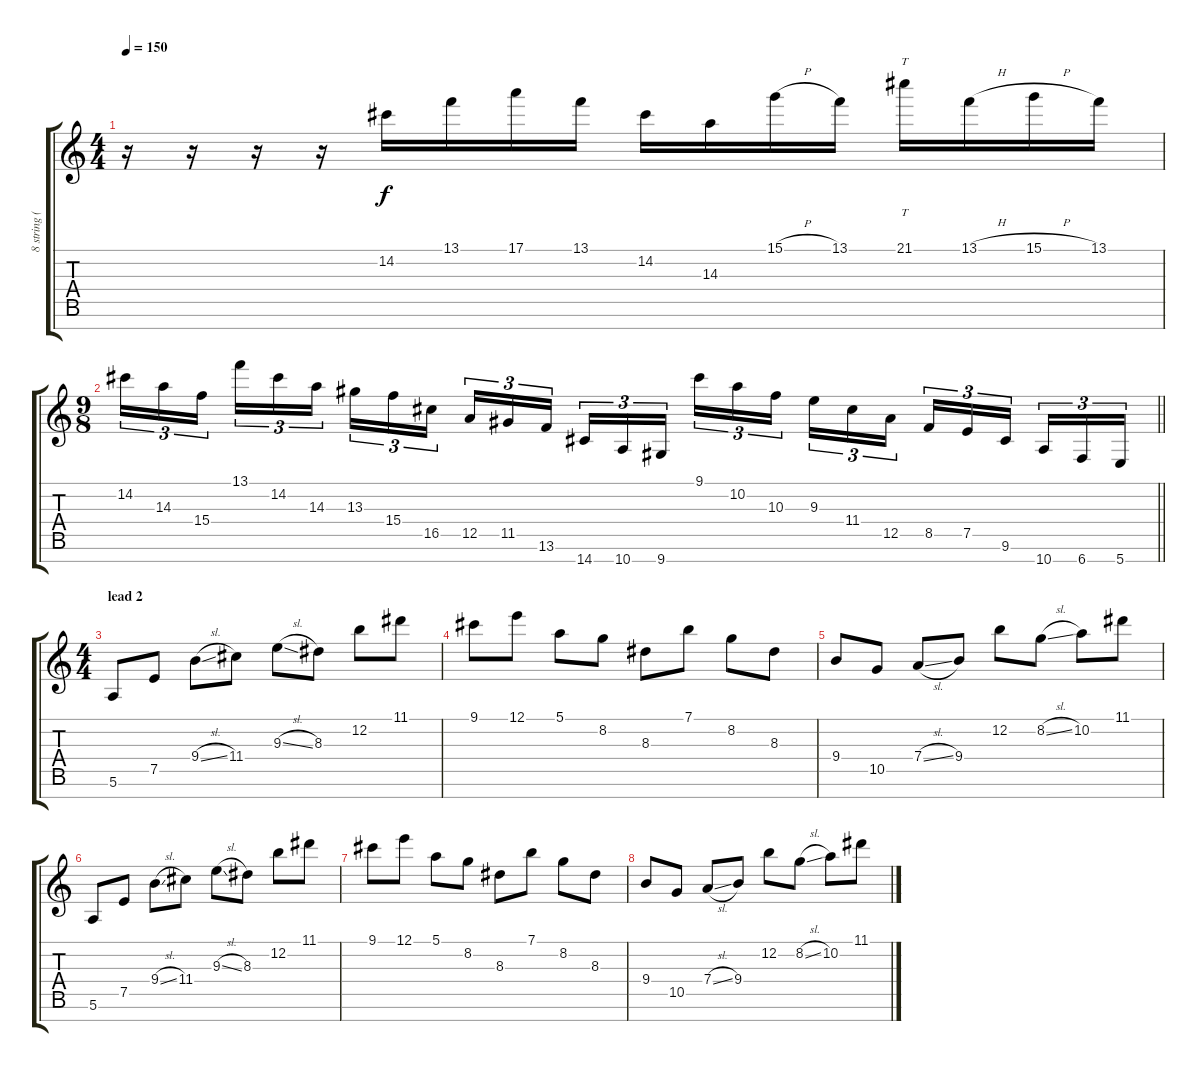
\track ("8 string (high 7)" "8 string (") {instrument overdrivenguitar}
\staff {score tabs}
\tuning (E4 B3 G3 D3 A2 E2 B1) {hide}
\ts (4 4)
\tempo 150
\clef g2
\ks c
r.16{dy f} r.16 r.16 r.16 14.2.16 13.1.16 17.1.16 13.1.16 14.2.16 14.3.16 15.1{h}.16 13.1.16 21.1.16{tt} 13.1{h}.16 15.1{h}.16 13.1.16 |
\ts (9 8)
\barLineRight lightlight
14.2.16{tu (3 2)} 14.3.16{tu (3 2)} 15.4.16{tu (3 2)} 13.1.16{tu (3 2)} 14.2.16{tu (3 2)} 14.3.16{tu (3 2)} 13.3.16{tu (3 2)} 15.4.16{tu (3 2)} 16.5.16{tu (3 2)} 12.5.16{tu (3 2)} 11.5.16{tu (3 2)} 13.6.16{tu (3 2)} 14.7.16{tu (3 2)} 10.7.16{tu (3 2)} 9.7.16{tu (3 2)} 9.1.16{tu (3 2)} 10.2.16{tu (3 2)} 10.3.16{tu (3 2)} 9.3.16{tu (3 2)} 11.4.16{tu (3 2)} 12.5.16{tu (3 2)} 8.5.16{tu (3 2)} 7.5.16{tu (3 2)} 9.6.16{tu (3 2)} 10.7.16{tu (3 2)} 6.7.16{tu (3 2)} 5.7.16{tu (3 2)} |
\ts (4 4)
\section ("" "lead 2")
5.6.8 7.5.8 9.4{sl}.8 11.4.8 9.3{sl}.8 8.3.8 12.2.8 11.1.8 |
9.1.8 12.1.8 5.1.8 8.2.8 8.3.8 7.1.8 8.2.8 8.3.8 |
9.4.8 10.5.8 7.4{sl}.8 9.4.8 12.2.8 8.2{sl}.8 10.2.8 11.1.8 |
5.6.8 7.5.8 9.4{sl}.8 11.4.8 9.3{sl}.8 8.3.8 12.2.8 11.1.8 |
9.1.8 12.1.8 5.1.8 8.2.8 8.3.8 7.1.8 8.2.8 8.3.8 |
9.4.8 10.5.8 7.4{sl}.8 9.4.8 12.2.8 8.2{sl}.8 10.2.8 11.1.8
